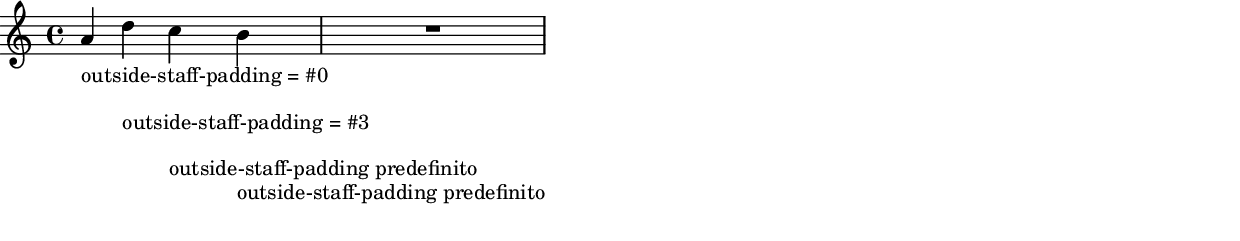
%% Generated by lilypond-book
%% Options: [exampleindent=10.16\mm,indent=0\mm,line-width=160\mm,paper-height=845.047\pt,paper-width=597.508\pt,papersize='(cons (* 597.508 pt) (* 845.047 pt)),quote,ragged-right,staffsize=18]
\include "lilypond-book-preamble.ly"


% ****************************************************************
% Start cut-&-pastable-section
% ****************************************************************

#(ly:set-option 'eps-box-padding 3.000000)

#(set-global-staff-size 18)

\paper {
  #(set-paper-size '(cons (* 597.508 pt) (* 845.047 pt)))
  indent = 0\mm
  line-width = 160\mm
  % offset the left padding, also add 1mm as lilypond creates cropped
  % images with a little space on the right
  line-width = #(- line-width (* mm  3.000000) (* mm 1))
  line-width = 160\mm - 2.0 * 10.16\mm
  % offset the left padding, also add 1mm as lilypond creates cropped
  % images with a little space on the right
  line-width = #(- line-width (* mm  3.000000) (* mm 1))
  ragged-right = ##t
}

\layout {
  
}




% ****************************************************************
% ly snippet:
% ****************************************************************
\sourcefileline 2741
\relative {
  \once \override TextScript.outside-staff-padding = #0
  a'4-"outside-staff-padding = #0"
  \once \override TextScript.outside-staff-padding = #3
  d-"outside-staff-padding = #3"
  c-"outside-staff-padding predefinito"
  b-"outside-staff-padding predefinito"
  R1
}


% ****************************************************************
% end ly snippet
% ****************************************************************
